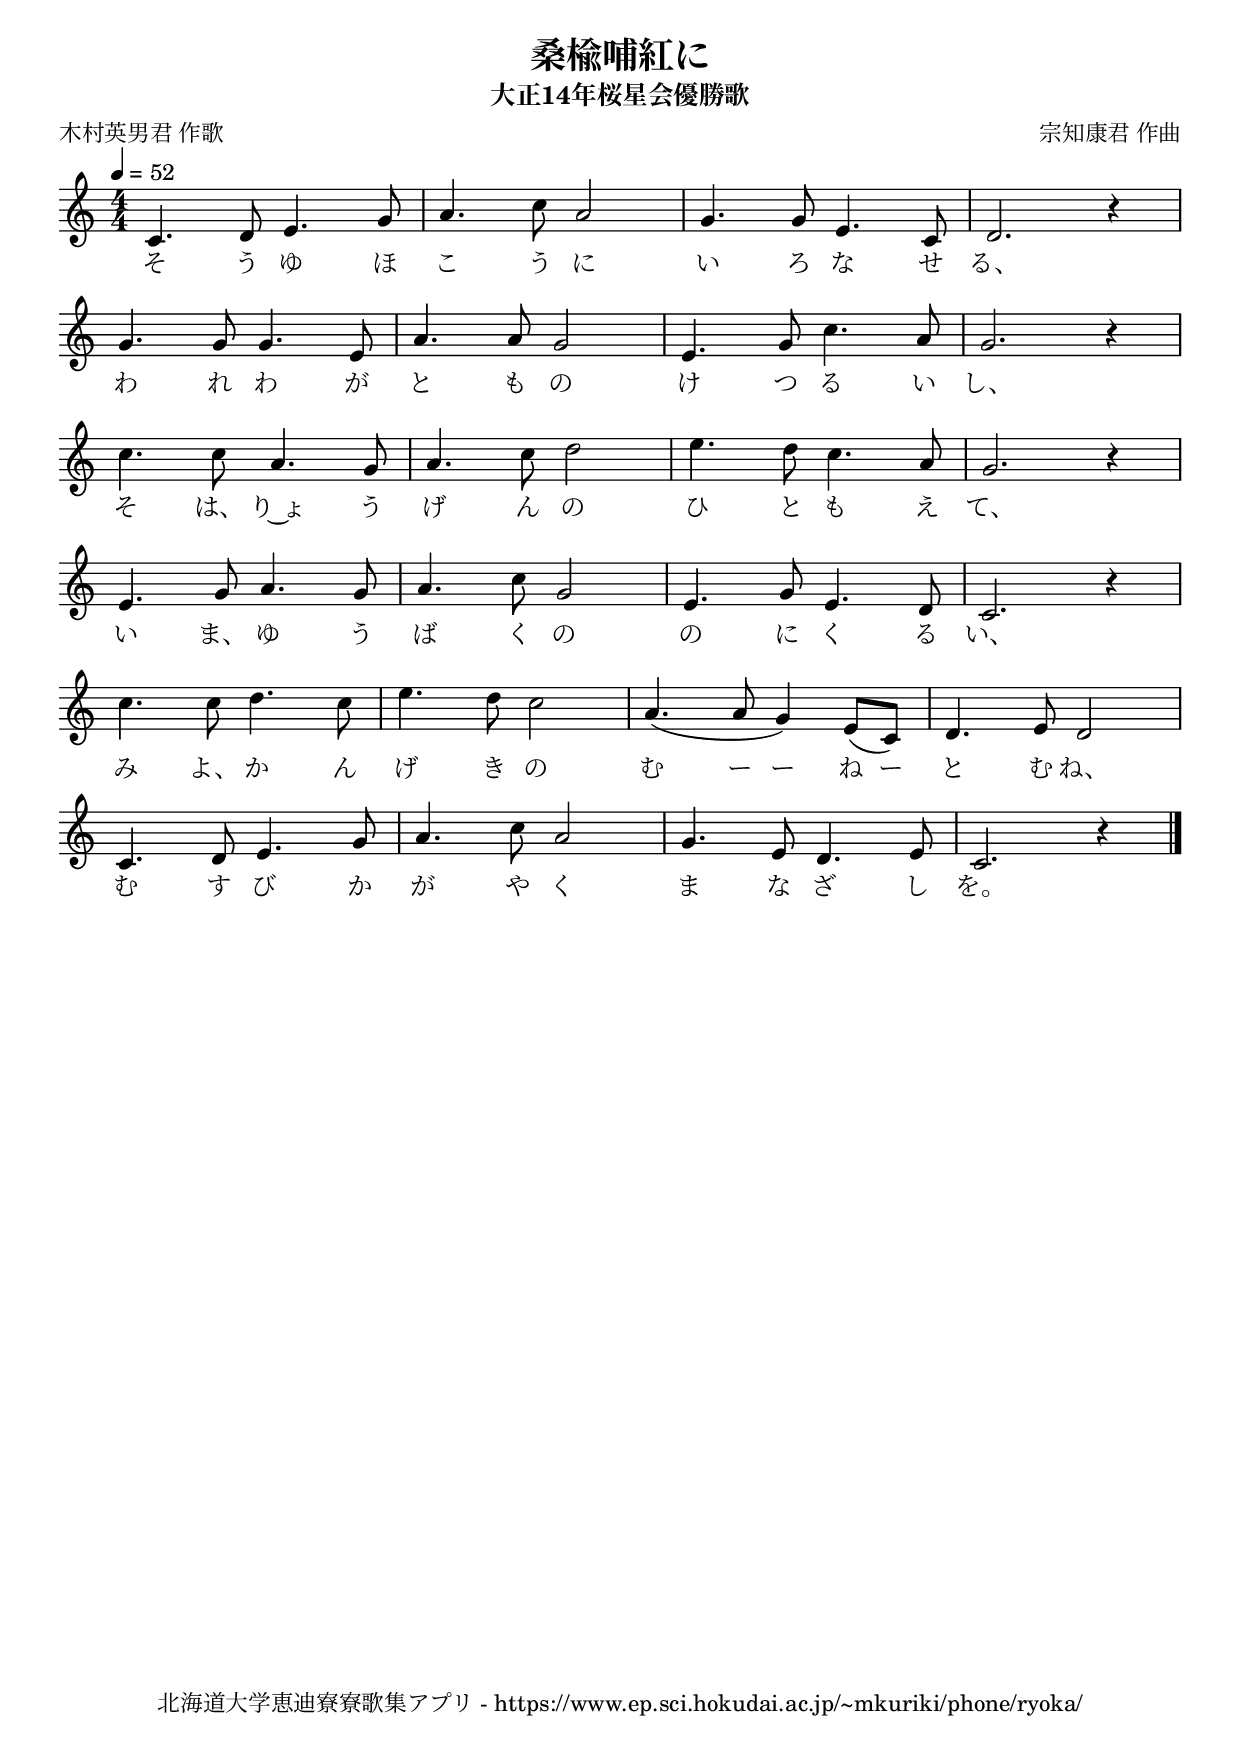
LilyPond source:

\version "2.18.2"

\paper {indent = 0}

\header {
  title = "桑楡哺紅に"
  subtitle = "大正14年桜星会優勝歌"
  composer = "宗知康君 作曲"
  poet = "木村英男君 作歌"
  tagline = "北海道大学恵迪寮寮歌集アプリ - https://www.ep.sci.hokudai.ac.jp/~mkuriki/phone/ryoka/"
}


melody = \relative c'{
  \tempo 4 =52
  \autoBeamOff
  \numericTimeSignature
  \override BreathingSign.text = \markup { \musicglyph #"scripts.upedaltoe" } % ブレスの記号指定
  \key c \major
  \time 4/4
  \set melismaBusyProperties = #'()
  c4. d8 e4. g8 |
  a4. c8 a2 |
  g4. g8 e4. c8 |
  d2. r4 | \break
  g4. g8 g4. e8 |
  a4. a8 g2 |
  e4. g8 c4. a8 |
  g2. r4 | \break
  c4. c8 a4. g8 |
  a4. c8 d2 |
  e4. d8 c4. a8 |
  g2. r4 \break
  e4. g8 a4. g8 |
  a4. c8 g2 |
  e4. g8 e4. d8 |
  c2. r4 | \break
  c'4. c8 d4. c8 |
  e4. d8 c2 |
  a4. ( a8 g4 ) e8 ([ c8 ]) |
  d4. e8 d2 | \break
  c4. d8 e4. g8 |
  a4. c8 a2 |
  g4. e8 d4. e8 |
  c2. r4
  \bar "|."
}

text = \lyricmode {
  そ う ゆ ほ こ う に い ろ な せ る、
  わ れ わ が と も の け つ る い し、
  そ は、 り~ょ う げ ん の ひ と も え て、
  い ま、 ゆ う ば く の の に く る い、
  み よ、 か ん げ き の む ー ー ね ー と む ね、
  む す び か が や く ま な ざ し を。
}

harmony = \chordmode {
}

\score {
  <<
    % メロディーライン
    \new Voice = "one"{\melody}
    % 歌詞
    \new Lyrics \lyricsto "one" \text
    % 太鼓
    % \new DrumStaff \with{
    %   \remove "Time_signature_engraver"
    %   drumStyleTable = #percussion-style
    %   \override StaffSymbol.line-count = #1
    %   \hide Stem
    % }
    % \drum
  >>
  
\midi {}
\layout {
  \context {
    \Score
    \remove "Bar_number_engraver"
  }
}

}


